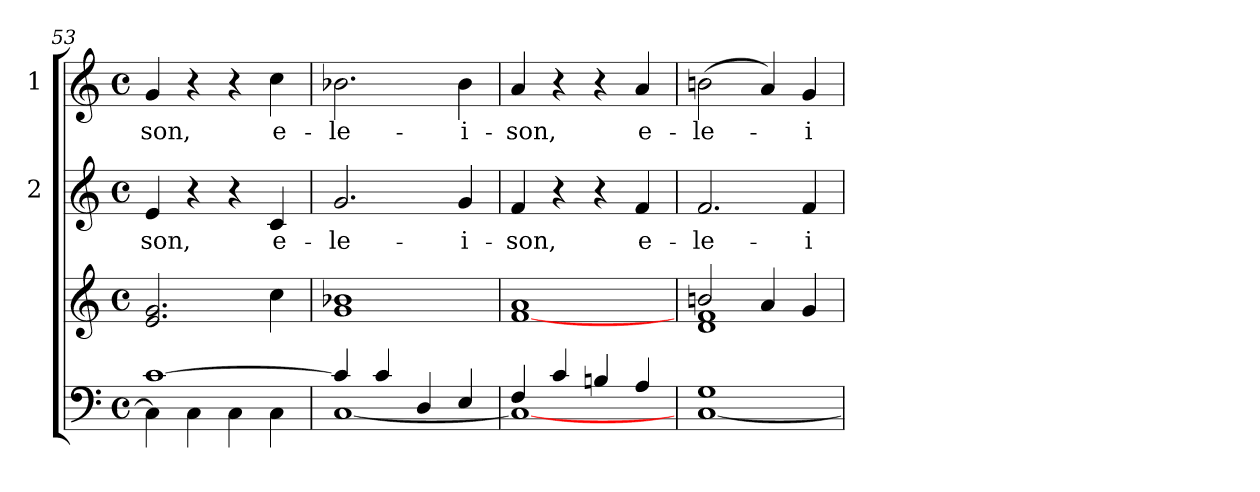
**kern	**kern	**kern	**text	**kern	**text
*part3	*part3	*part2	*part2	*part1	*part1
*staff4	*staff3	*staff2	*staff2	*staff1	*staff1
*	*	*I"2	*	*I"1	*
*clefF4	*clefG2	*clefG2	*	*clefG2	*
*k[]	*k[]	*k[]	*	*k[]	*
*C:	*C:	*C:	*	*C:	*
*M4/4	*M4/4	*M4/4	*	*M4/4	*
*met(c)	*met(c)	*met(c)	*	*met(c)	*
=53	=53	=53	=53	=53	=53
*^	*	*	*	*	*
!	!	!	!	!LO:LY:b	!	!LO:LY:b
[>1c	4C\]	2.e/ 2.g/	4e/	-son,	4g/	-son,
.	4C\	.	4r	.	4r	.
.	4C\	.	4r	.	4r	.
!	!	!	!	!LO:LY:b	!	!LO:LY:b
.	4C\	4cc\	4c/	e-	4cc\	e-
=54	=54	=54	=54	=54	=54	=54
!	!	!	!	!LO:LY:b	!	!LO:LY:b
4c/]	[<1C	1g 1b-X	2.g/	-le-	2.b-X\	-le-
4c/	.	.	.	.	.	.
4D/	.	.	.	.	.	.
!	!	!	!	!LO:LY:b	!	!LO:LY:b
4E/	.	.	4g/	-i-	4b-\	-i-
=55	=55	=55	=55	=55	=55	=55
!	!	!	!	!LO:LY:b	!	!LO:LY:b
4F/	1C_	[<1f 1a	4f/	-son,	4a/	-son,
4c/	.	.	4r	.	4r	.
4Bn/	.	.	4r	.	4r	.
!	!	!	!	!LO:LY:b	!	!LO:LY:b
4A/	.	.	4f/	e-	4a/	e-
*v	*v	*	*	*	*	*
!!LO:PB:g=z
=56	=56	=56	=56	=56	=56
*	*^	*	*	*	*
!	!	!	!	!LO:LY:b	!	!LO:LY:b
[<1C 1G	2bn/	1d 1f	2.f/	-le-	(>2bn\	-le-
.	4a/	.	.	.	4a/)	.
!	!	!	!	!LO:LY:b	!	!LO:LY:b
.	4g/	.	4f/	-i-	4g/	-i-
*	*v	*v	*	*	*	*
=	=	=	=	=	=
*-	*-	*-	*-	*-	*-
